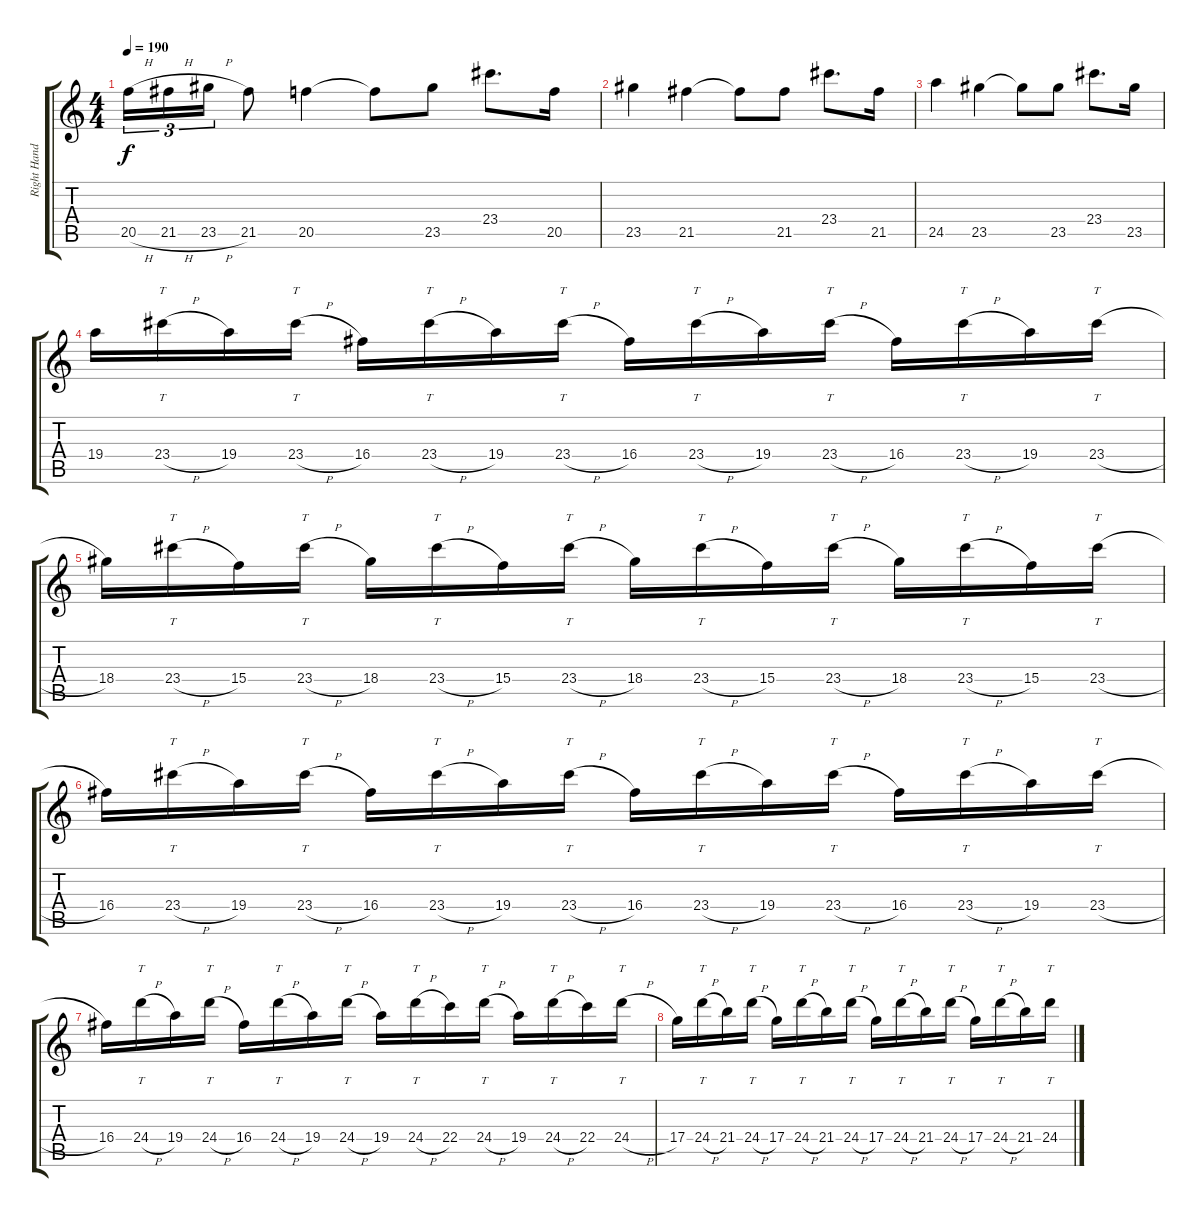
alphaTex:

\track ("Right Hand" "Right Hand") {instrument distortionguitar}
\staff {score tabs}
\tuning (E4 B3 G3 D3 A2 E2) {hide}
\ts (4 4)
\tempo 190
\clef g2
\ks c
20.5{h}.16{tu (3 2) dy f} 21.5{h}.16{tu (3 2)} 23.5{h}.16{tu (3 2)} 21.5.8 20.5.4 20.5{t}.8 23.5.8 23.4.8{d} 20.5.16 |
23.5.4 21.5.4 21.5{t}.8 21.5.8 23.4.8{d} 21.5.16 |
24.5.4 23.5.4 23.5{t}.8 23.5.8 23.4.8{d} 23.5.16 |
19.4.16 23.4{h}.16{tt} 19.4.16 23.4{h}.16{tt} 16.4.16 23.4{h}.16{tt} 19.4.16 23.4{h}.16{tt} 16.4.16 23.4{h}.16{tt} 19.4.16 23.4{h}.16{tt} 16.4.16 23.4{h}.16{tt} 19.4.16 23.4{h}.16{tt} |
18.4.16 23.4{h}.16{tt} 15.4.16 23.4{h}.16{tt} 18.4.16 23.4{h}.16{tt} 15.4.16 23.4{h}.16{tt} 18.4.16 23.4{h}.16{tt} 15.4.16 23.4{h}.16{tt} 18.4.16 23.4{h}.16{tt} 15.4.16 23.4{h}.16{tt} |
16.4.16 23.4{h}.16{tt} 19.4.16 23.4{h}.16{tt} 16.4.16 23.4{h}.16{tt} 19.4.16 23.4{h}.16{tt} 16.4.16 23.4{h}.16{tt} 19.4.16 23.4{h}.16{tt} 16.4.16 23.4{h}.16{tt} 19.4.16 23.4{h}.16{tt} |
16.4.16 24.4{h}.16{tt} 19.4.16 24.4{h}.16{tt} 16.4.16 24.4{h}.16{tt} 19.4.16 24.4{h}.16{tt} 19.4.16 24.4{h}.16{tt} 22.4.16 24.4{h}.16{tt} 19.4.16 24.4{h}.16{tt} 22.4.16 24.4{h}.16{tt} |
17.4.16 24.4{h}.16{tt} 21.4.16 24.4{h}.16{tt} 17.4.16 24.4{h}.16{tt} 21.4.16 24.4{h}.16{tt} 17.4.16 24.4{h}.16{tt} 21.4.16 24.4{h}.16{tt} 17.4.16 24.4{h}.16{tt} 21.4.16 24.4{h}.16{tt}
